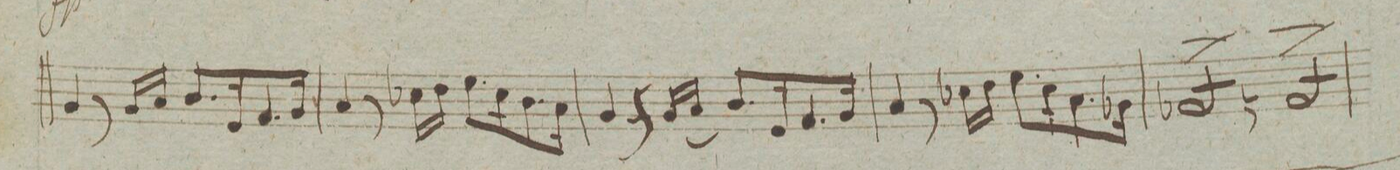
**kern	**dynam
*I"Baſso	*
*clefF4	*
*k[]	*
*met(c|)	*
*M2/2	*
4BB/	.
8r	.
16BB/LL	.
16C/JJ	.
8.D/L	.
16GG/K	.
8.AA/	.
16BB/Jk	.
=54	=54
4C/	.
8r	.
16E-X\LL	.
16F\JJ	.
8.G\L	.
16E-\K	.
8.D\	.
16C\Jk	.
=55	=55
4BB/	.
8r	.
(16BB/LL	.
16C/JJ	.
8.D/L)	.
16GG/K	.
8.AA/	.
16BB/Jk	.
=56	=56
4C/	.
8r	.
16E-X\LL	.
16F\JJ	.
8.G\L	.
16E-\K	.
8.C\	.
16BB-X\Jk	.
=57	=57
8AA-X/L	>
8AA-/	.
8AA-/	.
8AA-/J	]
8AAn/L	>
8AA/	.
8AA/	.
8AA/J	]]
=58	=58
*-	*-
